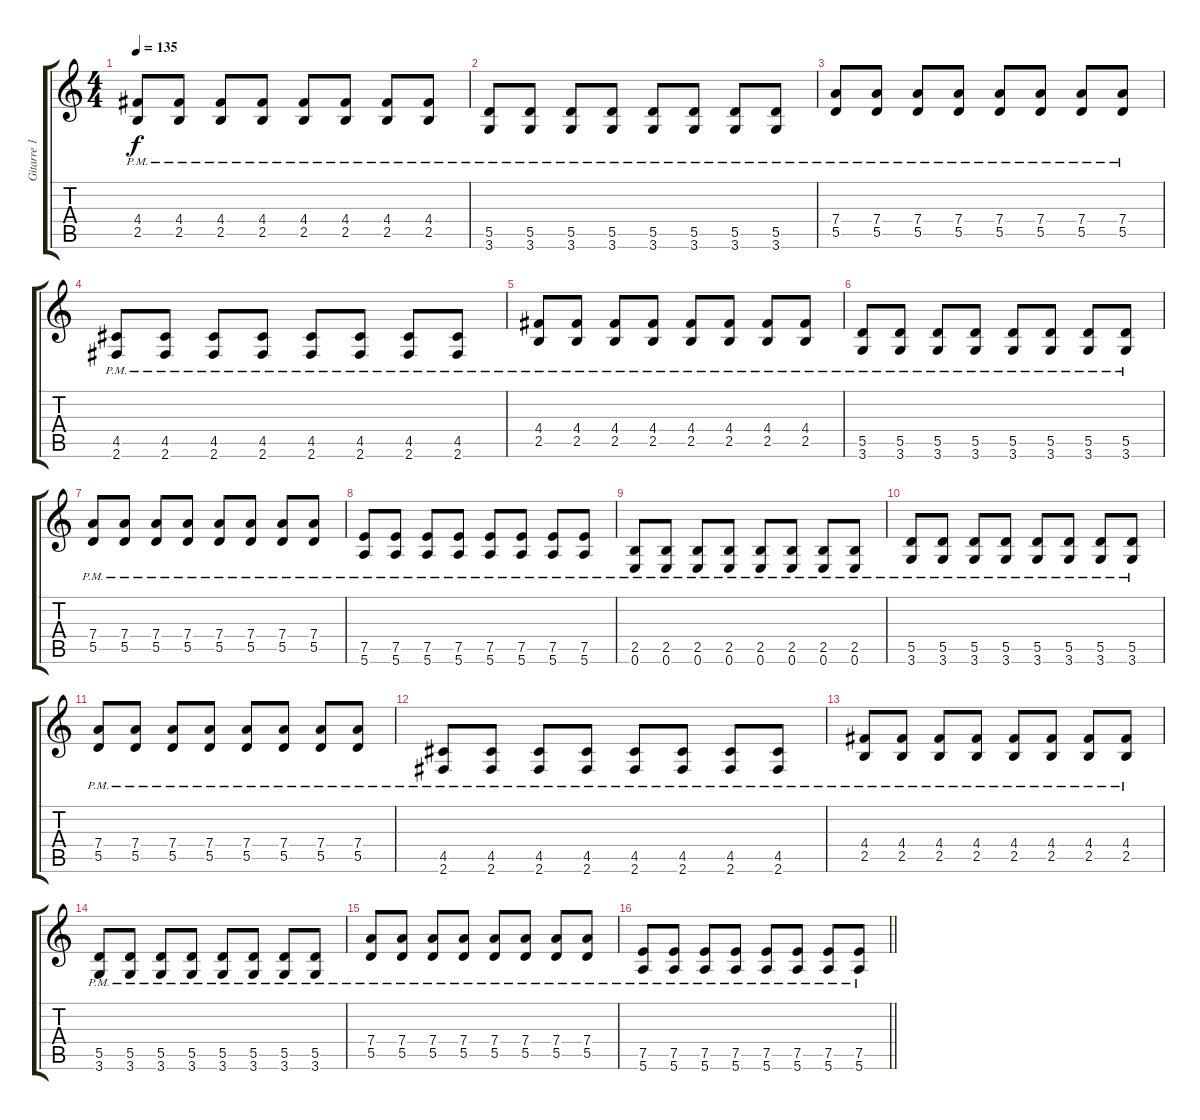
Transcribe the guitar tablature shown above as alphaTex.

\track ("Gitarre 1" "Gitarre 1") {instrument electricguitarclean}
\staff {score tabs}
\tuning (E4 B3 G3 D3 A2 E2) {hide}
\ts (4 4)
\tempo 135
\clef g2
\ks c
(4.4{pm} 2.5{pm}).8{dy f instrument distortionguitar} (4.4{pm} 2.5{pm}).8 (4.4{pm} 2.5{pm}).8 (4.4{pm} 2.5{pm}).8 (4.4{pm} 2.5{pm}).8 (4.4{pm} 2.5{pm}).8 (4.4{pm} 2.5{pm}).8 (4.4{pm} 2.5{pm}).8 |
(5.5{pm} 3.6{pm}).8 (5.5{pm} 3.6{pm}).8 (5.5{pm} 3.6{pm}).8 (5.5{pm} 3.6{pm}).8 (5.5{pm} 3.6{pm}).8 (5.5{pm} 3.6{pm}).8 (5.5{pm} 3.6{pm}).8 (5.5{pm} 3.6{pm}).8 |
(7.4{pm} 5.5{pm}).8 (7.4{pm} 5.5{pm}).8 (7.4{pm} 5.5{pm}).8 (7.4{pm} 5.5{pm}).8 (7.4{pm} 5.5{pm}).8 (7.4{pm} 5.5{pm}).8 (7.4{pm} 5.5{pm}).8 (7.4{pm} 5.5{pm}).8 |
(4.5{pm} 2.6{pm}).8 (4.5{pm} 2.6{pm}).8 (4.5{pm} 2.6{pm}).8 (4.5{pm} 2.6{pm}).8 (4.5{pm} 2.6{pm}).8 (4.5{pm} 2.6{pm}).8 (4.5{pm} 2.6{pm}).8 (4.5{pm} 2.6{pm}).8 |
(4.4{pm} 2.5{pm}).8 (4.4{pm} 2.5{pm}).8 (4.4{pm} 2.5{pm}).8 (4.4{pm} 2.5{pm}).8 (4.4{pm} 2.5{pm}).8 (4.4{pm} 2.5{pm}).8 (4.4{pm} 2.5{pm}).8 (4.4{pm} 2.5{pm}).8 |
(5.5{pm} 3.6{pm}).8 (5.5{pm} 3.6{pm}).8 (5.5{pm} 3.6{pm}).8 (5.5{pm} 3.6{pm}).8 (5.5{pm} 3.6{pm}).8 (5.5{pm} 3.6{pm}).8 (5.5{pm} 3.6{pm}).8 (5.5{pm} 3.6{pm}).8 |
(7.4{pm} 5.5{pm}).8 (7.4{pm} 5.5{pm}).8 (7.4{pm} 5.5{pm}).8 (7.4{pm} 5.5{pm}).8 (7.4{pm} 5.5{pm}).8 (7.4{pm} 5.5{pm}).8 (7.4{pm} 5.5{pm}).8 (7.4{pm} 5.5{pm}).8 |
(7.5{pm} 5.6{pm}).8 (7.5{pm} 5.6{pm}).8 (7.5{pm} 5.6{pm}).8 (7.5{pm} 5.6{pm}).8 (7.5{pm} 5.6{pm}).8 (7.5{pm} 5.6{pm}).8 (7.5{pm} 5.6{pm}).8 (7.5{pm} 5.6{pm}).8 |
(2.5{pm} 0.6{pm}).8{instrument distortionguitar} (2.5{pm} 0.6{pm}).8 (2.5{pm} 0.6{pm}).8 (2.5{pm} 0.6{pm}).8 (2.5{pm} 0.6{pm}).8 (2.5{pm} 0.6{pm}).8 (2.5{pm} 0.6{pm}).8 (2.5{pm} 0.6{pm}).8 |
(5.5{pm} 3.6{pm}).8 (5.5{pm} 3.6{pm}).8 (5.5{pm} 3.6{pm}).8 (5.5{pm} 3.6{pm}).8 (5.5{pm} 3.6{pm}).8 (5.5{pm} 3.6{pm}).8 (5.5{pm} 3.6{pm}).8 (5.5{pm} 3.6{pm}).8 |
(7.4{pm} 5.5{pm}).8 (7.4{pm} 5.5{pm}).8 (7.4{pm} 5.5{pm}).8 (7.4{pm} 5.5{pm}).8 (7.4{pm} 5.5{pm}).8 (7.4{pm} 5.5{pm}).8 (7.4{pm} 5.5{pm}).8 (7.4{pm} 5.5{pm}).8 |
(4.5{pm} 2.6{pm}).8 (4.5{pm} 2.6{pm}).8 (4.5{pm} 2.6{pm}).8 (4.5{pm} 2.6{pm}).8 (4.5{pm} 2.6{pm}).8 (4.5{pm} 2.6{pm}).8 (4.5{pm} 2.6{pm}).8 (4.5{pm} 2.6{pm}).8 |
(4.4{pm} 2.5{pm}).8 (4.4{pm} 2.5{pm}).8 (4.4{pm} 2.5{pm}).8 (4.4{pm} 2.5{pm}).8 (4.4{pm} 2.5{pm}).8 (4.4{pm} 2.5{pm}).8 (4.4{pm} 2.5{pm}).8 (4.4{pm} 2.5{pm}).8 |
(5.5{pm} 3.6{pm}).8 (5.5{pm} 3.6{pm}).8 (5.5{pm} 3.6{pm}).8 (5.5{pm} 3.6{pm}).8 (5.5{pm} 3.6{pm}).8 (5.5{pm} 3.6{pm}).8 (5.5{pm} 3.6{pm}).8 (5.5{pm} 3.6{pm}).8 |
(7.4{pm} 5.5{pm}).8 (7.4{pm} 5.5{pm}).8 (7.4{pm} 5.5{pm}).8 (7.4{pm} 5.5{pm}).8 (7.4{pm} 5.5{pm}).8 (7.4{pm} 5.5{pm}).8 (7.4{pm} 5.5{pm}).8 (7.4{pm} 5.5{pm}).8 |
\barLineRight lightlight
(7.5{pm} 5.6{pm}).8 (7.5{pm} 5.6{pm}).8 (7.5{pm} 5.6{pm}).8 (7.5{pm} 5.6{pm}).8 (7.5{pm} 5.6{pm}).8 (7.5{pm} 5.6{pm}).8 (7.5{pm} 5.6{pm}).8 (7.5{pm} 5.6{pm}).8
